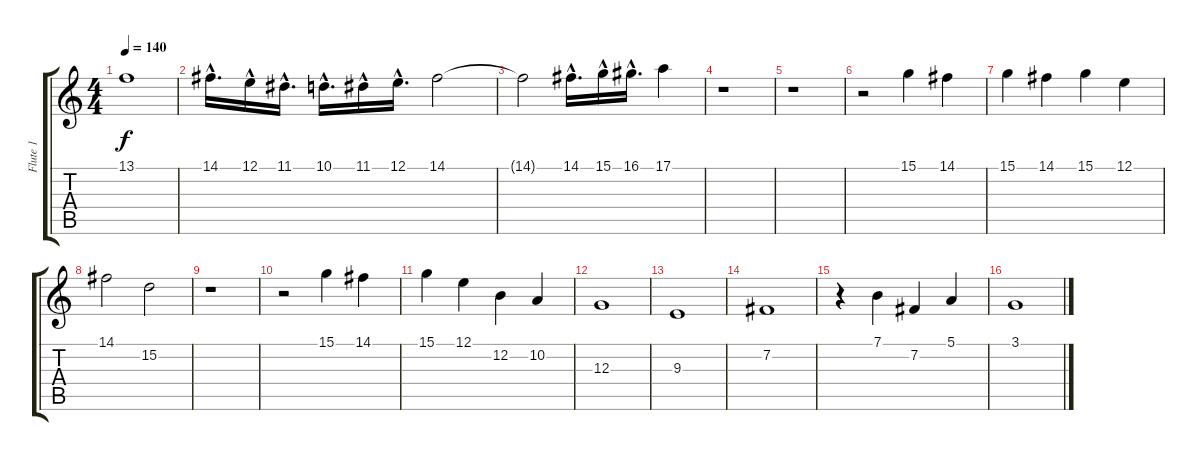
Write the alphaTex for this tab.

\track ("Flute 1" "Flute 1") {instrument flute}
\staff {score tabs}
\tuning (E4 B3 G3 D3 A2 E2) {hide}
\ts (4 4)
\tempo 140
\clef g2
\ks c
13.1.1{dy f} |
14.1{hac}.16{d volume 14} 12.1{hac}.16 11.1{hac}.16{d} 10.1{hac}.16{d} 11.1{hac}.16 12.1{hac}.16{d} 14.1.2 |
14.1{t}.2 14.1{hac}.16{d} 15.1{hac}.16 16.1{hac}.16{d} 17.1.4 |
r.1 |
r.1 |
r.2 15.1.4{volume 12} 14.1.4 |
15.1.4 14.1.4 15.1.4 12.1.4 |
14.1.2 15.2.2 |
r.1 |
r.2 15.1.4 14.1.4 |
15.1.4 12.1.4 12.2.4 10.2.4 |
12.3.1 |
9.3.1 |
7.2.1 |
r.4 7.1.4 7.2.4 5.1.4 |
3.1.1
